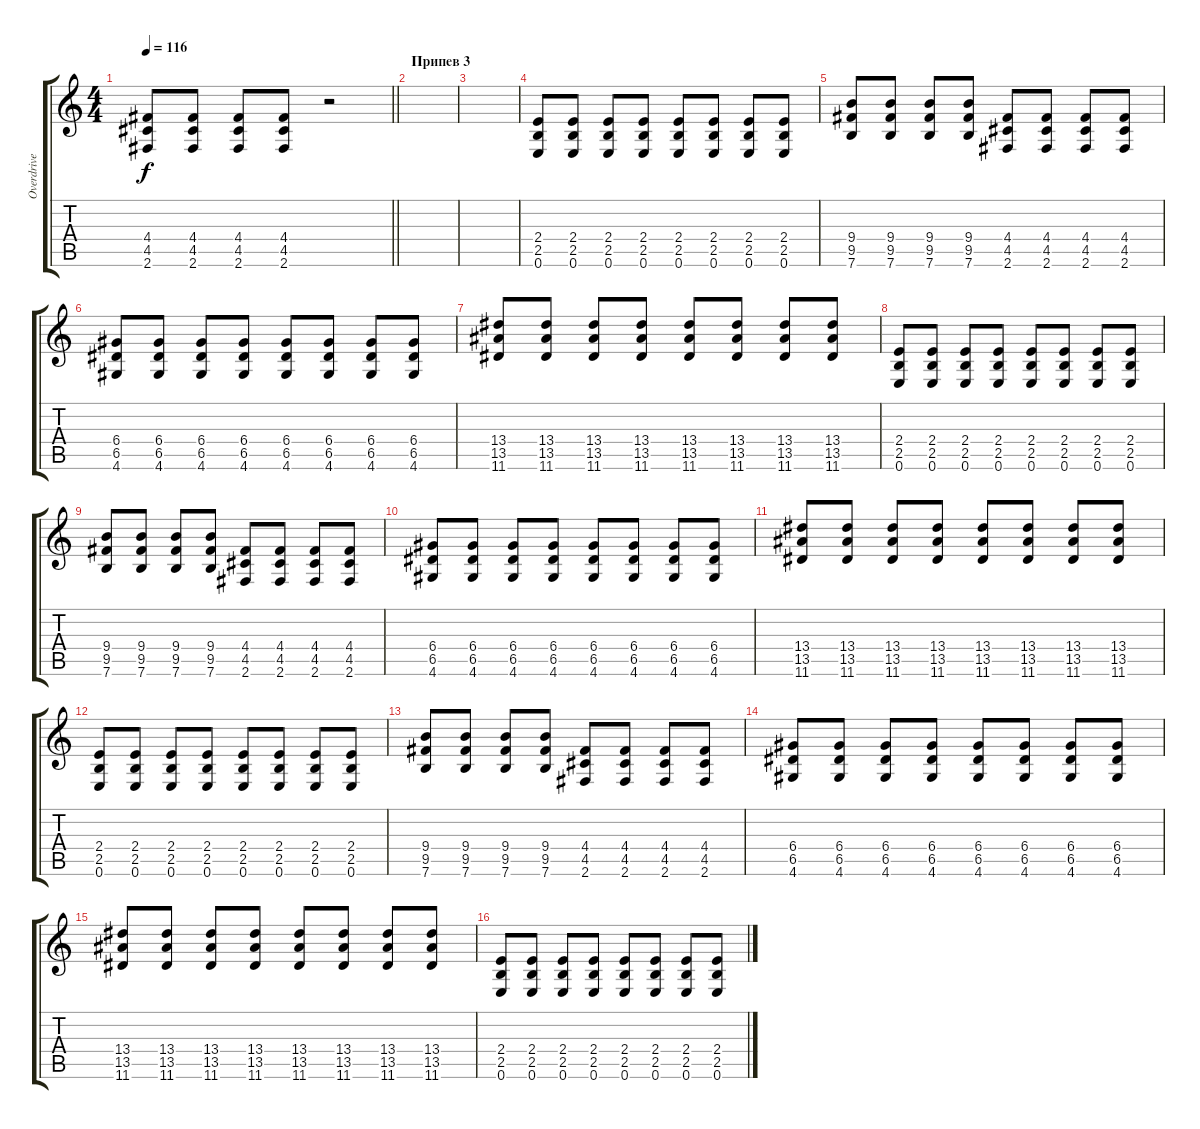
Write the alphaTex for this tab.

\track ("Overdrive" "Overdrive") {instrument overdrivenguitar}
\staff {score tabs}
\tuning (E4 B3 G3 D3 A2 E2) {hide}
\ts (4 4)
\tempo 116
\clef g2
\barLineRight lightlight
\ks c
(4.4 4.5 2.6).8{dy f} (4.4 4.5 2.6).8 (4.4 4.5 2.6).8 (4.4 4.5 2.6).8 r.2 |
\section ("" "Припев 3")
|
|
(2.4 2.5 0.6).8 (2.4 2.5 0.6).8 (2.4 2.5 0.6).8 (2.4 2.5 0.6).8 (2.4 2.5 0.6).8 (2.4 2.5 0.6).8 (2.4 2.5 0.6).8 (2.4 2.5 0.6).8 |
(9.4 9.5 7.6).8 (9.4 9.5 7.6).8 (9.4 9.5 7.6).8 (9.4 9.5 7.6).8 (4.4 4.5 2.6).8 (4.4 4.5 2.6).8 (4.4 4.5 2.6).8 (4.4 4.5 2.6).8 |
(6.4 6.5 4.6).8 (6.4 6.5 4.6).8 (6.4 6.5 4.6).8 (6.4 6.5 4.6).8 (6.4 6.5 4.6).8 (6.4 6.5 4.6).8 (6.4 6.5 4.6).8 (6.4 6.5 4.6).8 |
(13.4 13.5 11.6).8 (13.4 13.5 11.6).8 (13.4 13.5 11.6).8 (13.4 13.5 11.6).8 (13.4 13.5 11.6).8 (13.4 13.5 11.6).8 (13.4 13.5 11.6).8 (13.4 13.5 11.6).8 |
(2.4 2.5 0.6).8 (2.4 2.5 0.6).8 (2.4 2.5 0.6).8 (2.4 2.5 0.6).8 (2.4 2.5 0.6).8 (2.4 2.5 0.6).8 (2.4 2.5 0.6).8 (2.4 2.5 0.6).8 |
(9.4 9.5 7.6).8 (9.4 9.5 7.6).8 (9.4 9.5 7.6).8 (9.4 9.5 7.6).8 (4.4 4.5 2.6).8 (4.4 4.5 2.6).8 (4.4 4.5 2.6).8 (4.4 4.5 2.6).8 |
(6.4 6.5 4.6).8 (6.4 6.5 4.6).8 (6.4 6.5 4.6).8 (6.4 6.5 4.6).8 (6.4 6.5 4.6).8 (6.4 6.5 4.6).8 (6.4 6.5 4.6).8 (6.4 6.5 4.6).8 |
(13.4 13.5 11.6).8 (13.4 13.5 11.6).8 (13.4 13.5 11.6).8 (13.4 13.5 11.6).8 (13.4 13.5 11.6).8 (13.4 13.5 11.6).8 (13.4 13.5 11.6).8 (13.4 13.5 11.6).8 |
(2.4 2.5 0.6).8 (2.4 2.5 0.6).8 (2.4 2.5 0.6).8 (2.4 2.5 0.6).8 (2.4 2.5 0.6).8 (2.4 2.5 0.6).8 (2.4 2.5 0.6).8 (2.4 2.5 0.6).8 |
(9.4 9.5 7.6).8 (9.4 9.5 7.6).8 (9.4 9.5 7.6).8 (9.4 9.5 7.6).8 (4.4 4.5 2.6).8 (4.4 4.5 2.6).8 (4.4 4.5 2.6).8 (4.4 4.5 2.6).8 |
(6.4 6.5 4.6).8 (6.4 6.5 4.6).8 (6.4 6.5 4.6).8 (6.4 6.5 4.6).8 (6.4 6.5 4.6).8 (6.4 6.5 4.6).8 (6.4 6.5 4.6).8 (6.4 6.5 4.6).8 |
(13.4 13.5 11.6).8 (13.4 13.5 11.6).8 (13.4 13.5 11.6).8 (13.4 13.5 11.6).8 (13.4 13.5 11.6).8 (13.4 13.5 11.6).8 (13.4 13.5 11.6).8 (13.4 13.5 11.6).8 |
(2.4 2.5 0.6).8 (2.4 2.5 0.6).8 (2.4 2.5 0.6).8 (2.4 2.5 0.6).8 (2.4 2.5 0.6).8 (2.4 2.5 0.6).8 (2.4 2.5 0.6).8 (2.4 2.5 0.6).8
